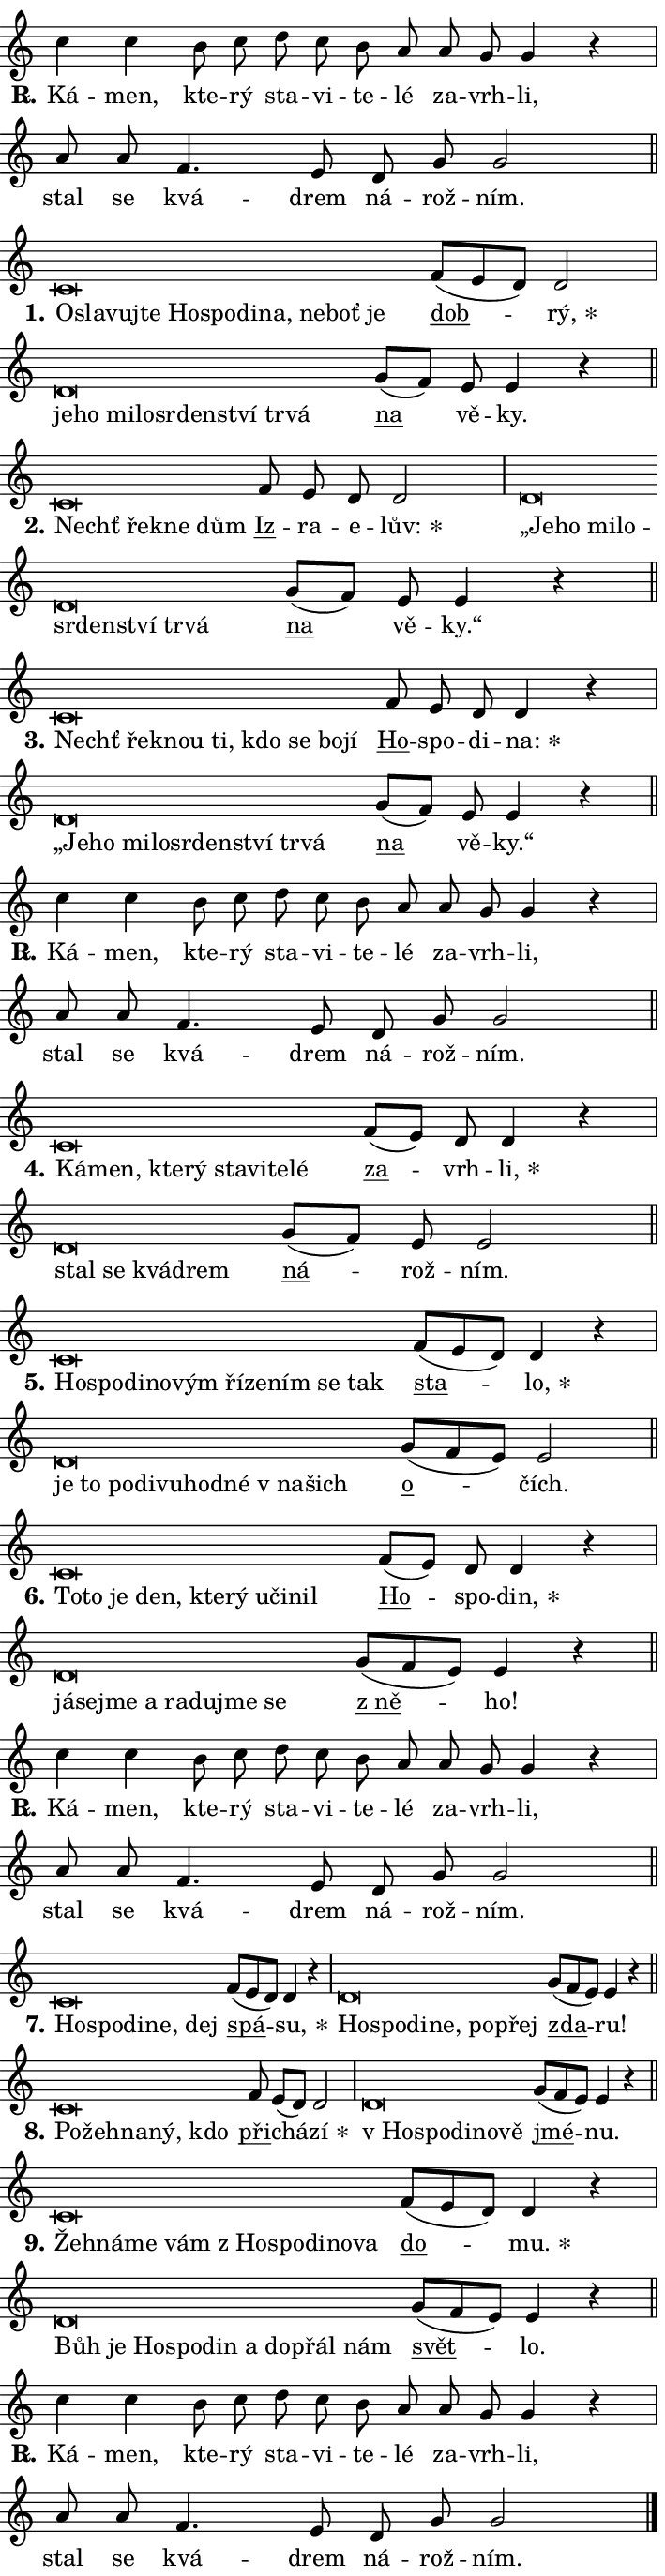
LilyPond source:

\version "2.24.0"
\header { tagline = "" }
\paper {
  indent = 0\cm
  top-margin = 0\cm
  right-margin = 0.13\cm % to fit lyric hyphens
  bottom-margin = 0\cm
  left-margin = 0\cm
  paper-width = 12\cm
  page-breaking = #ly:one-page-breaking
  system-system-spacing.basic-distance = #11
  score-system-spacing.basic-distance = #11
  ragged-last = ##f
}


%% Author: Thomas Morley
%% https://lists.gnu.org/archive/html/lilypond-user/2020-05/msg00002.html
#(define (line-position grob)
"Returns position of @var[grob} in current system:
   @code{'start}, if at first time-step
   @code{'end}, if at last time-step
   @code{'middle} otherwise
"
  (let* ((col (ly:item-get-column grob))
         (ln (ly:grob-object col 'left-neighbor))
         (rn (ly:grob-object col 'right-neighbor))
         (col-to-check-left (if (ly:grob? ln) ln col))
         (col-to-check-right (if (ly:grob? rn) rn col))
         (break-dir-left
           (and
             (ly:grob-property col-to-check-left 'non-musical #f)
             (ly:item-break-dir col-to-check-left)))
         (break-dir-right
           (and
             (ly:grob-property col-to-check-right 'non-musical #f)
             (ly:item-break-dir col-to-check-right))))
        (cond ((eqv? 1 break-dir-left) 'start)
              ((eqv? -1 break-dir-right) 'end)
              (else 'middle))))

#(define (tranparent-at-line-position vctor)
  (lambda (grob)
  "Relying on @code{line-position} select the relevant enry from @var{vctor}.
Used to determine transparency,"
    (case (line-position grob)
      ((end) (not (vector-ref vctor 0)))
      ((middle) (not (vector-ref vctor 1)))
      ((start) (not (vector-ref vctor 2))))))

noteHeadBreakVisibility =
#(define-music-function (break-visibility)(vector?)
"Makes @code{NoteHead}s transparent relying on @var{break-visibility}"
#{
  \override NoteHead.transparent =
    #(tranparent-at-line-position break-visibility)
#})

#(define delete-ledgers-for-transparent-note-heads
  (lambda (grob)
    "Reads whether a @code{NoteHead} is transparent.
If so this @code{NoteHead} is removed from @code{'note-heads} from
@var{grob}, which is supposed to be @code{LedgerLineSpanner}.
As a result ledgers are not printed for this @code{NoteHead}"
    (let* ((nhds-array (ly:grob-object grob 'note-heads))
           (nhds-list
             (if (ly:grob-array? nhds-array)
                 (ly:grob-array->list nhds-array)
                 '()))
           ;; Relies on the transparent-property being done before
           ;; Staff.LedgerLineSpanner.after-line-breaking is executed.
           ;; This is fragile ...
           (to-keep
             (remove
               (lambda (nhd)
                 (ly:grob-property nhd 'transparent #f))
               nhds-list)))
      ;; TODO find a better method to iterate over grob-arrays, similiar
      ;; to filter/remove etc for lists
      ;; For now rebuilt from scratch
      (set! (ly:grob-object grob 'note-heads)  '())
      (for-each
        (lambda (nhd)
          (ly:pointer-group-interface::add-grob grob 'note-heads nhd))
        to-keep))))

squashNotes = {
  \override NoteHead.X-extent = #'(-0.2 . 0.2)
  \override NoteHead.Y-extent = #'(-0.75 . 0)
  \override NoteHead.stencil =
    #(lambda (grob)
       (let ((pos (ly:grob-property grob 'staff-position)))
         (begin
           (if (< pos -7) (display "ERROR: Lower brevis then expected\n") (display ""))
           (if (<= pos -6) ly:text-interface::print ly:note-head::print))))
}
unSquashNotes = {
  \revert NoteHead.X-extent
  \revert NoteHead.Y-extent
  \revert NoteHead.stencil
}

hideNotes = \noteHeadBreakVisibility #begin-of-line-visible
unHideNotes = \noteHeadBreakVisibility #all-visible

% work-around for resetting accidentals
% https://lilypond.org/doc/v2.23/Documentation/notation/displaying-rhythms#unmetered-music
cadenzaMeasure = {
  \cadenzaOff
  \partial 1024 s1024
  \cadenzaOn
}

#(define-markup-command (accent layout props text) (markup?)
  "Underline accented syllable"
  (interpret-markup layout props
    #{\markup \override #'(offset . 4.3) \underline { #text }#}))

responsum = \markup \concat {
  "R" \hspace #-1.05 \path #0.1 #'((moveto 0 0.07) (lineto 0.9 0.8)) \hspace #0.05 "."
}

spaceSize = #0.6828661417322834 % exact space size for TeX Gyre Schola

\layout {
  \context {
    \Staff
    \remove "Time_signature_engraver"
    \override LedgerLineSpanner.after-line-breaking = #delete-ledgers-for-transparent-note-heads
  }
  \context {
    \Lyrics {
      \override LyricSpace.minimum-distance = \spaceSize
      \override LyricText.font-name = #"TeX Gyre Schola"
      \override LyricText.font-size = 1
      \override StanzaNumber.font-name = #"TeX Gyre Schola Bold"
      \override StanzaNumber.font-size = 1
    }
  }
  \context {
    \Score 
    \override NoteHead.text =
      #(lambda (grob) 
        (let ((pos (ly:grob-property grob 'staff-position)))
          #{\markup {
            \combine
              \halign #-0.55 \raise #(if (= pos -6) 0 0.5) \override #'(thickness . 2) \draw-line #'(3.2 . 0)
              \musicglyph "noteheads.sM1"
          }#}))
  }
}

% magnetic-lyrics.ily
%
%   written by
%     Jean Abou Samra <jean@abou-samra.fr>
%     Werner Lemberg <wl@gnu.org>
%
%   adapted by
%     Jiri Hon <jiri.hon@gmail.com>
%
% Version 2022-Apr-15

% https://www.mail-archive.com/lilypond-user@gnu.org/msg149350.html

#(define (Left_hyphen_pointer_engraver context)
   "Collect syllable-hyphen-syllable occurrences in lyrics and store
them in properties.  This engraver only looks to the left.  For
example, if the lyrics input is @code{foo -- bar}, it does the
following.

@itemize @bullet
@item
Set the @code{text} property of the @code{LyricHyphen} grob between
@q{foo} and @q{bar} to @code{foo}.

@item
Set the @code{left-hyphen} property of the @code{LyricText} grob with
text @q{foo} to the @code{LyricHyphen} grob between @q{foo} and
@q{bar}.
@end itemize

Use this auxiliary engraver in combination with the
@code{lyric-@/text::@/apply-@/magnetic-@/offset!} hook."
   (let ((hyphen #f)
         (text #f))
     (make-engraver
      (acknowledgers
       ((lyric-syllable-interface engraver grob source-engraver)
        (set! text grob)))
      (end-acknowledgers
       ((lyric-hyphen-interface engraver grob source-engraver)
        ;(when (not (grob::has-interface grob 'lyric-space-interface))
          (set! hyphen grob)));)
      ((stop-translation-timestep engraver)
       (when (and text hyphen)
         (ly:grob-set-object! text 'left-hyphen hyphen))
       (set! text #f)
       (set! hyphen #f)))))

#(define (lyric-text::apply-magnetic-offset! grob)
   "If the space between two syllables is less than the value in
property @code{LyricText@/.details@/.squash-threshold}, move the right
syllable to the left so that it gets concatenated with the left
syllable.

Use this function as a hook for
@code{LyricText@/.after-@/line-@/breaking} if the
@code{Left_@/hyphen_@/pointer_@/engraver} is active."
   (let ((hyphen (ly:grob-object grob 'left-hyphen #f)))
     (when hyphen
       (let ((left-text (ly:spanner-bound hyphen LEFT)))
         (when (grob::has-interface left-text 'lyric-syllable-interface)
           (let* ((common (ly:grob-common-refpoint grob left-text X))
                  (this-x-ext (ly:grob-extent grob common X))
                  (left-x-ext
                   (begin
                     ;; Trigger magnetism for left-text.
                     (ly:grob-property left-text 'after-line-breaking)
                     (ly:grob-extent left-text common X)))
                  ;; `delta` is the gap width between two syllables.
                  (delta (- (interval-start this-x-ext)
                            (interval-end left-x-ext)))
                  (details (ly:grob-property grob 'details))
                  (threshold (assoc-get 'squash-threshold details 0.2)))
             (when (< delta threshold)
               (let* (;; We have to manipulate the input text so that
                      ;; ligatures crossing syllable boundaries are not
                      ;; disabled.  For languages based on the Latin
                      ;; script this is essentially a beautification.
                      ;; However, for non-Western scripts it can be a
                      ;; necessity.
                      (lt (ly:grob-property left-text 'text))
                      (rt (ly:grob-property grob 'text))
                      (is-space (grob::has-interface hyphen 'lyric-space-interface))
                      (space (if is-space " " ""))
                      (extra-delta (if is-space spaceSize 0))
                      ;; Append new syllable.
                      (ltrt-space (if (and (string? lt) (string? rt))
                                (string-append lt space rt)
                                (make-concat-markup (list lt space rt))))
                      ;; Right-align `ltrt` to the right side.
                      (ltrt-space-markup (grob-interpret-markup
                               grob
                               (make-translate-markup
                                (cons (interval-length this-x-ext) 0)
                                (make-right-align-markup ltrt-space)))))
                 (begin
                   ;; Don't print `left-text`.
                   (ly:grob-set-property! left-text 'stencil #f)
                   ;; Set text and stencil (which holds all collected
                   ;; syllables so far) and shift it to the left.
                   (ly:grob-set-property! grob 'text ltrt-space)
                   (ly:grob-set-property! grob 'stencil ltrt-space-markup)
                   (ly:grob-translate-axis! grob (- (- delta extra-delta)) X))))))))))


#(define (lyric-hyphen::displace-bounds-first grob)
   ;; Make very sure this callback isn't triggered too early.
   (let ((left (ly:spanner-bound grob LEFT))
         (right (ly:spanner-bound grob RIGHT)))
     (ly:grob-property left 'after-line-breaking)
     (ly:grob-property right 'after-line-breaking)
     (ly:lyric-hyphen::print grob)))

squashThreshold = #0.4

\layout {
  \context {
    \Lyrics
    \consists #Left_hyphen_pointer_engraver
    \override LyricText.after-line-breaking =
      #lyric-text::apply-magnetic-offset!
    \override LyricHyphen.stencil = #lyric-hyphen::displace-bounds-first
    \override LyricText.details.squash-threshold = \squashThreshold
    \override LyricHyphen.minimum-distance = 0
    \override LyricHyphen.minimum-length = \squashThreshold
  }
}

squashText = \override LyricText.details.squash-threshold = 9999
unSquashText = \override LyricText.details.squash-threshold = \squashThreshold

leftText = \override LyricText.self-alignment-X = #LEFT
unLeftText = \revert LyricText.self-alignment-X

starOffset = #(lambda (grob) 
                (let ((x_offset (ly:self-alignment-interface::aligned-on-x-parent grob)))
                  (if (= x_offset 0) 0 (+ x_offset 1.2))))

star = #(define-music-function (syllable)(string?)
"Append star separator at the end of a syllable"
#{
  \once \override LyricText.X-offset = #starOffset
  \lyricmode { \markup {
    #syllable
    \override #'((font-name . "TeX Gyre Schola Bold")) \hspace #0.2 \lower #0.65 \larger "*"
  } }
#})

starAccent = #(define-music-function (syllable)(string?)
"Append star separator at the end of a syllable and make accent"
#{
  \once \override LyricText.X-offset = #starOffset
  \lyricmode { \markup {
    \accent #syllable
    \override #'((font-name . "TeX Gyre Schola Bold")) \hspace #0.2 \lower #0.65 \larger "*"
  } }
#})

breath = #(define-music-function (syllable)(string?)
"Append breathing indicator at the end of a syllable"
#{
  \lyricmode { \markup { #syllable "+" } }
#})

optionalBreath = #(define-music-function (syllable)(string?)
"Append optional breathing indicator at the end of a syllable"
#{
  \lyricmode { \markup { #syllable "(+)" } }
#})


\score {
    <<
        \new Voice = "melody" { \cadenzaOn \key c \major \relative { c''4 c b8 c d c b a \bar "" a g g4 r \cadenzaMeasure \bar "|" a8 a \bar "" f4. e8 d g g2 \cadenzaMeasure \bar "||" \break } }
        \new Lyrics \lyricsto "melody" { \lyricmode { \set stanza = \responsum
Ká -- men, kte -- rý sta -- vi -- te -- lé za -- vrh -- li, stal se kvá -- drem ná -- rož -- ním. } }
    >>
    \layout {}
}

\score {
    <<
        \new Voice = "melody" { \cadenzaOn \key c \major \relative { \squashNotes c'\breve*1/16 \hideNotes \breve*1/16 \bar "" \breve*1/16 \bar "" \breve*1/16 \bar "" \breve*1/16 \bar "" \breve*1/16 \bar "" \breve*1/16 \bar "" \breve*1/16 \bar "" \breve*1/16 \bar "" \breve*1/16 \breve*1/16 \bar "" \unHideNotes \unSquashNotes \bar "" f8[( e d)] d2 \cadenzaMeasure \bar "|" \squashNotes d\breve*1/16 \hideNotes \breve*1/16 \bar "" \breve*1/16 \bar "" \breve*1/16 \bar "" \breve*1/16 \bar "" \breve*1/16 \bar "" \breve*1/16 \bar "" \breve*1/16 \breve*1/16 \bar "" \unHideNotes \unSquashNotes \bar "" g8[( f)] e e4 r \cadenzaMeasure \bar "||" \break } }
        \new Lyrics \lyricsto "melody" { \lyricmode { \set stanza = "1."
\leftText O -- \squashText sla -- vuj -- te Ho -- spo -- di -- na, ne -- boť je \unLeftText \unSquashText \markup \accent dob -- \star rý, \leftText je -- \squashText ho mi -- lo -- sr -- den -- ství tr -- vá \unLeftText \unSquashText \markup \accent na vě -- ky. } }
    >>
    \layout {}
}

\score {
    <<
        \new Voice = "melody" { \cadenzaOn \key c \major \relative { \squashNotes c'\breve*1/16 \hideNotes \breve*1/16 \bar "" \breve*1/16 \breve*1/16 \bar "" \unHideNotes \unSquashNotes \bar "" f8 e d d2 \cadenzaMeasure \bar "|" \squashNotes d\breve*1/16 \hideNotes \breve*1/16 \bar "" \breve*1/16 \bar "" \breve*1/16 \bar "" \breve*1/16 \bar "" \breve*1/16 \bar "" \breve*1/16 \bar "" \breve*1/16 \breve*1/16 \bar "" \unHideNotes \unSquashNotes \bar "" g8[( f)] e e4 r \cadenzaMeasure \bar "||" \break } }
        \new Lyrics \lyricsto "melody" { \lyricmode { \set stanza = "2."
\leftText Nechť \squashText řek -- ne dům \unLeftText \unSquashText \markup \accent Iz -- ra -- e -- \star lův: \leftText „Je -- \squashText ho mi -- lo -- sr -- den -- ství tr -- vá \unLeftText \unSquashText \markup \accent na vě -- ky.“ } }
    >>
    \layout {}
}

\score {
    <<
        \new Voice = "melody" { \cadenzaOn \key c \major \relative { \squashNotes c'\breve*1/16 \hideNotes \breve*1/16 \bar "" \breve*1/16 \bar "" \breve*1/16 \bar "" \breve*1/16 \bar "" \breve*1/16 \bar "" \breve*1/16 \breve*1/16 \bar "" \unHideNotes \unSquashNotes \bar "" f8 e d d4 r \cadenzaMeasure \bar "|" \squashNotes d\breve*1/16 \hideNotes \breve*1/16 \bar "" \breve*1/16 \bar "" \breve*1/16 \bar "" \breve*1/16 \bar "" \breve*1/16 \bar "" \breve*1/16 \bar "" \breve*1/16 \breve*1/16 \bar "" \unHideNotes \unSquashNotes \bar "" g8[( f)] e e4 r \cadenzaMeasure \bar "||" \break } }
        \new Lyrics \lyricsto "melody" { \lyricmode { \set stanza = "3."
\leftText Nechť \squashText řek -- nou ti, kdo se bo -- jí \unLeftText \unSquashText \markup \accent Ho -- spo -- di -- \star na: \leftText „Je -- \squashText ho mi -- lo -- sr -- den -- ství tr -- vá \unLeftText \unSquashText \markup \accent na vě -- ky.“ } }
    >>
    \layout {}
}

\score {
    <<
        \new Voice = "melody" { \cadenzaOn \key c \major \relative { c''4 c b8 c d c b a \bar "" a g g4 r \cadenzaMeasure \bar "|" a8 a \bar "" f4. e8 d g g2 \cadenzaMeasure \bar "||" \break } }
        \new Lyrics \lyricsto "melody" { \lyricmode { \set stanza = \responsum
Ká -- men, kte -- rý sta -- vi -- te -- lé za -- vrh -- li, stal se kvá -- drem ná -- rož -- ním. } }
    >>
    \layout {}
}

\score {
    <<
        \new Voice = "melody" { \cadenzaOn \key c \major \relative { \squashNotes c'\breve*1/16 \hideNotes \breve*1/16 \bar "" \breve*1/16 \bar "" \breve*1/16 \bar "" \breve*1/16 \bar "" \breve*1/16 \bar "" \breve*1/16 \breve*1/16 \bar "" \unHideNotes \unSquashNotes \bar "" f8[( e)] d d4 r \cadenzaMeasure \bar "|" \squashNotes d\breve*1/16 \hideNotes \breve*1/16 \bar "" \breve*1/16 \breve*1/16 \bar "" \unHideNotes \unSquashNotes \bar "" g8[( f)] e e2 \cadenzaMeasure \bar "||" \break } }
        \new Lyrics \lyricsto "melody" { \lyricmode { \set stanza = "4."
\leftText Ká -- \squashText men, kte -- rý sta -- vi -- te -- lé \unLeftText \unSquashText \markup \accent za -- vrh -- \star li, \leftText stal \squashText se kvá -- drem \unLeftText \unSquashText \markup \accent ná -- rož -- ním. } }
    >>
    \layout {}
}

\score {
    <<
        \new Voice = "melody" { \cadenzaOn \key c \major \relative { \squashNotes c'\breve*1/16 \hideNotes \breve*1/16 \bar "" \breve*1/16 \bar "" \breve*1/16 \bar "" \breve*1/16 \bar "" \breve*1/16 \bar "" \breve*1/16 \bar "" \breve*1/16 \bar "" \breve*1/16 \breve*1/16 \bar "" \unHideNotes \unSquashNotes \bar "" f8[( e d)] d4 r \cadenzaMeasure \bar "|" \squashNotes d\breve*1/16 \hideNotes \breve*1/16 \bar "" \breve*1/16 \bar "" \breve*1/16 \bar "" \breve*1/16 \bar "" \breve*1/16 \bar "" \breve*1/16 \bar "" \breve*1/16 \breve*1/16 \bar "" \unHideNotes \unSquashNotes \bar "" g8[( f e)] e2 \cadenzaMeasure \bar "||" \break } }
        \new Lyrics \lyricsto "melody" { \lyricmode { \set stanza = "5."
\leftText Ho -- \squashText spo -- di -- no -- vým ří -- ze -- ním se tak \unLeftText \unSquashText \markup \accent sta -- \star lo, \leftText je \squashText to po -- di -- vu -- hod -- né "v na" -- šich \unLeftText \unSquashText \markup \accent o -- čích. } }
    >>
    \layout {}
}

\score {
    <<
        \new Voice = "melody" { \cadenzaOn \key c \major \relative { \squashNotes c'\breve*1/16 \hideNotes \breve*1/16 \bar "" \breve*1/16 \bar "" \breve*1/16 \bar "" \breve*1/16 \bar "" \breve*1/16 \bar "" \breve*1/16 \bar "" \breve*1/16 \breve*1/16 \bar "" \unHideNotes \unSquashNotes \bar "" f8[( e)] d d4 r \cadenzaMeasure \bar "|" \squashNotes d\breve*1/16 \hideNotes \breve*1/16 \bar "" \breve*1/16 \bar "" \breve*1/16 \bar "" \breve*1/16 \bar "" \breve*1/16 \bar "" \breve*1/16 \breve*1/16 \bar "" \unHideNotes \unSquashNotes \bar "" g8[( f e)] e4 r \cadenzaMeasure \bar "||" \break } }
        \new Lyrics \lyricsto "melody" { \lyricmode { \set stanza = "6."
\leftText To -- \squashText to je den, kte -- rý u -- či -- nil \unLeftText \unSquashText \markup \accent Ho -- spo -- \star din, \leftText já -- \squashText sej -- me a ra -- du -- jme se \unLeftText \unSquashText \markup \accent "z ně" -- ho! } }
    >>
    \layout {}
}

\score {
    <<
        \new Voice = "melody" { \cadenzaOn \key c \major \relative { c''4 c b8 c d c b a \bar "" a g g4 r \cadenzaMeasure \bar "|" a8 a \bar "" f4. e8 d g g2 \cadenzaMeasure \bar "||" \break } }
        \new Lyrics \lyricsto "melody" { \lyricmode { \set stanza = \responsum
Ká -- men, kte -- rý sta -- vi -- te -- lé za -- vrh -- li, stal se kvá -- drem ná -- rož -- ním. } }
    >>
    \layout {}
}

\score {
    <<
        \new Voice = "melody" { \cadenzaOn \key c \major \relative { \squashNotes c'\breve*1/16 \hideNotes \breve*1/16 \bar "" \breve*1/16 \bar "" \breve*1/16 \breve*1/16 \bar "" \unHideNotes \unSquashNotes \bar "" f8[( e d)] d4 r \cadenzaMeasure \bar "|" \squashNotes d\breve*1/16 \hideNotes \breve*1/16 \bar "" \breve*1/16 \bar "" \breve*1/16 \bar "" \breve*1/16 \breve*1/16 \bar "" \unHideNotes \unSquashNotes \bar "" g8[( f e)] e4 r \cadenzaMeasure \bar "||" \break } }
        \new Lyrics \lyricsto "melody" { \lyricmode { \set stanza = "7."
\leftText Ho -- \squashText spo -- di -- ne, dej \unLeftText \unSquashText \markup \accent spá -- \star su, \leftText Ho -- \squashText spo -- di -- ne, po -- přej \unLeftText \unSquashText \markup \accent zda -- ru! } }
    >>
    \layout {}
}

\score {
    <<
        \new Voice = "melody" { \cadenzaOn \key c \major \relative { \squashNotes c'\breve*1/16 \hideNotes \breve*1/16 \bar "" \breve*1/16 \bar "" \breve*1/16 \breve*1/16 \bar "" \unHideNotes \unSquashNotes \bar "" f8 e[( d)] d2 \cadenzaMeasure \bar "|" \squashNotes d\breve*1/16 \hideNotes \breve*1/16 \bar "" \breve*1/16 \bar "" \breve*1/16 \breve*1/16 \bar "" \unHideNotes \unSquashNotes \bar "" g8[( f e)] e4 r \cadenzaMeasure \bar "||" \break } }
        \new Lyrics \lyricsto "melody" { \lyricmode { \set stanza = "8."
\leftText Po -- \squashText žeh -- na -- ný, kdo \unLeftText \unSquashText \markup \accent při -- chá -- \star zí \leftText "v Ho" -- \squashText spo -- di -- no -- vě \unLeftText \unSquashText \markup \accent jmé -- nu. } }
    >>
    \layout {}
}

\score {
    <<
        \new Voice = "melody" { \cadenzaOn \key c \major \relative { \squashNotes c'\breve*1/16 \hideNotes \breve*1/16 \bar "" \breve*1/16 \bar "" \breve*1/16 \bar "" \breve*1/16 \bar "" \breve*1/16 \bar "" \breve*1/16 \bar "" \breve*1/16 \breve*1/16 \bar "" \unHideNotes \unSquashNotes \bar "" f8[( e d)] d4 r \cadenzaMeasure \bar "|" \squashNotes d\breve*1/16 \hideNotes \breve*1/16 \bar "" \breve*1/16 \bar "" \breve*1/16 \bar "" \breve*1/16 \bar "" \breve*1/16 \bar "" \breve*1/16 \bar "" \breve*1/16 \breve*1/16 \bar "" \unHideNotes \unSquashNotes \bar "" g8[( f e)] e4 r \cadenzaMeasure \bar "||" \break } }
        \new Lyrics \lyricsto "melody" { \lyricmode { \set stanza = "9."
\leftText Žeh -- \squashText ná -- me vám "z Ho" -- spo -- di -- no -- va \unLeftText \unSquashText \markup \accent do -- \star mu. \leftText Bůh \squashText je Ho -- spo -- din a do -- přál nám \unLeftText \unSquashText \markup \accent svět -- lo. } }
    >>
    \layout {}
}

\score {
    <<
        \new Voice = "melody" { \cadenzaOn \key c \major \relative { c''4 c b8 c d c b a \bar "" a g g4 r \cadenzaMeasure \bar "|" a8 a \bar "" f4. e8 d g g2 \cadenzaMeasure \bar "||" \break } \bar "|." }
        \new Lyrics \lyricsto "melody" { \lyricmode { \set stanza = \responsum
Ká -- men, kte -- rý sta -- vi -- te -- lé za -- vrh -- li, stal se kvá -- drem ná -- rož -- ním. } }
    >>
    \layout {}
}
